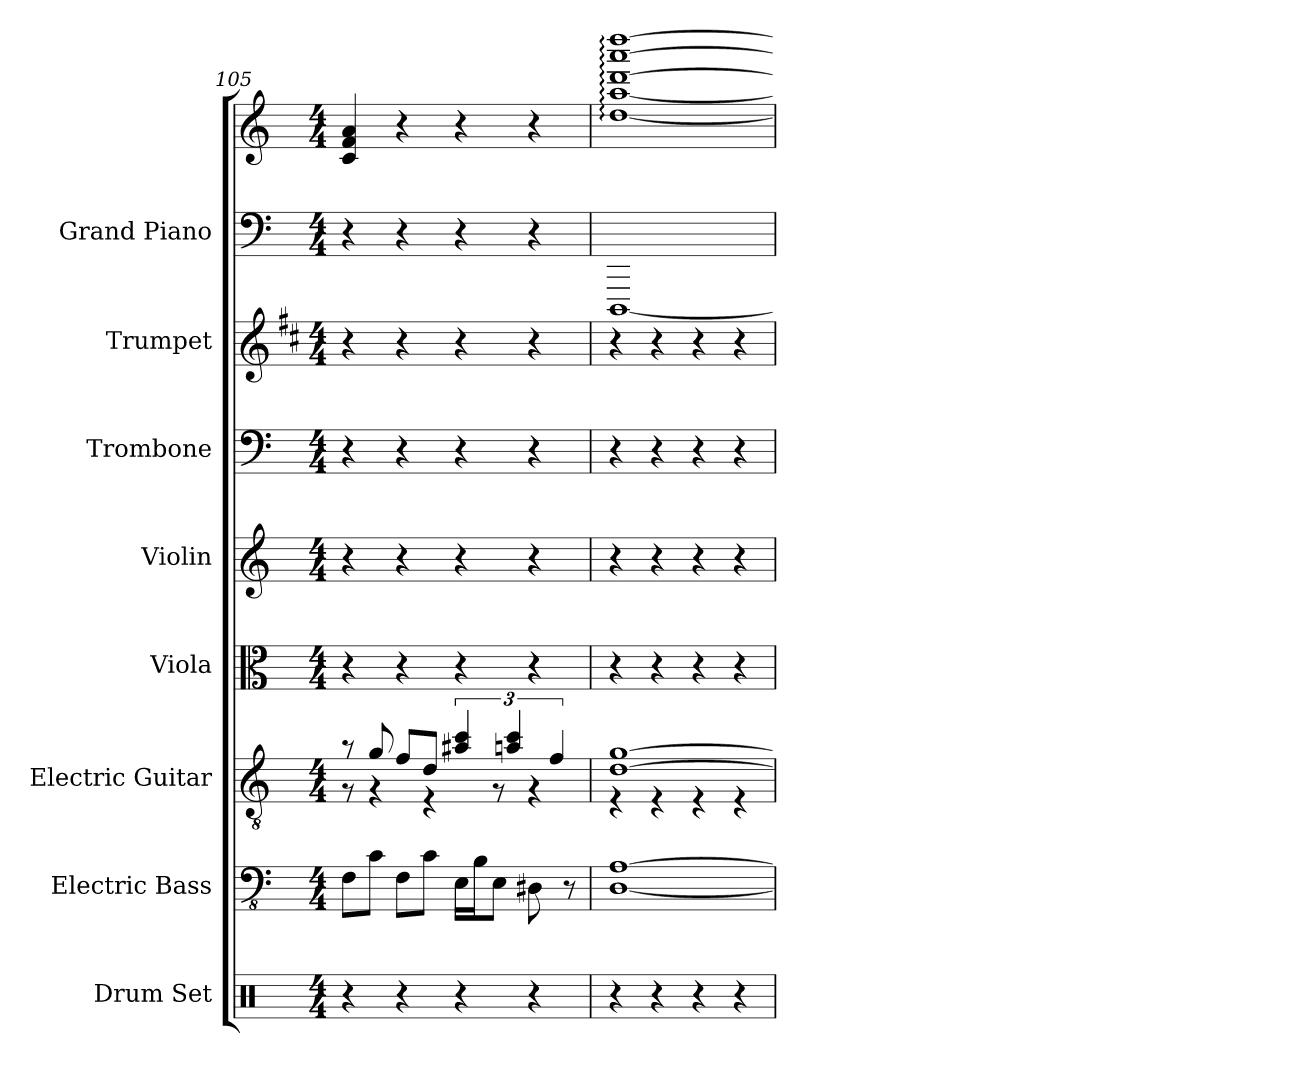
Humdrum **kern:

**kern	**kern	**kern	**kern	**kern	**kern	**kern	**kern	**kern
*part8	*part7	*part6	*part5	*part4	*part3	*part2	*part1	*part1
*staff9	*staff8	*staff7	*staff6	*staff5	*staff4	*staff3	*staff2	*staff1
*I"Drum Set	*I"Electric Bass	*I"Electric Guitar	*I"Viola	*I"Violin	*I"Trombone	*I"Trumpet	*I"Grand Piano	*
*I'Drums	*I'El. B.	*I'El. Guit.	*I'Vla.	*I'Vln.	*I'Trb.	*I'Tpt.	*I'Pno.	*
*clefX	*clefFv4	*clefGv2	*clefC3	*clefG2	*clefF4	*clefG2	*clefF4	*clefG2
*	*	*	*	*	*	*ITrd1c2	*	*
*k[]	*k[]	*k[]	*k[]	*k[]	*k[]	*k[]	*k[]	*k[]
*M4/4	*M4/4	*M4/4	*M4/4	*M4/4	*M4/4	*M4/4	*M4/4	*M4/4
=105	=105	=105	=105	=105	=105	=105	=105	=105
*	*	*^	*	*	*	*	*	*
4r	8FFL	8r	8r	4r	4r	4r	4r	4r	4c 4f 4a
.	8CJ	8g	4r	.	.	.	.	.	.
4r	8FFL	8fL	.	4r	4r	4r	4r	4r	4r
.	8CJ	8dJ	4r	.	.	.	.	.	.
4r	16EELL	6cc 6a#X	.	4r	4r	4r	4r	4r	4r
.	16BBJ	.	.	.	.	.	.	.	.
.	8EEJ	.	8r	.	.	.	.	.	.
.	.	6cc 6an	.	.	.	.	.	.	.
4r	8DD#X	.	4r	4r	4r	4r	4r	4r	4r
.	.	6f	.	.	.	.	.	.	.
.	8r	.	.	.	.	.	.	.	.
=106	=106	=106	=106	=106	=106	=106	=106	=106	=106
4r	[1AA [1DD	[1g [1d	4r	4r	4r	4r	4r	[1DDD	[1dd: [1aa: [1ddd: [1aaa: [1dddd:
4r	.	.	4r	4r	4r	4r	4r	.	.
4r	.	.	4r	4r	4r	4r	4r	.	.
4r	.	.	4r	4r	4r	4r	4r	.	.
*	*	*v	*v	*	*	*	*	*	*
=	=	=	=	=	=	=	=	=
*-	*-	*-	*-	*-	*-	*-	*-	*-
